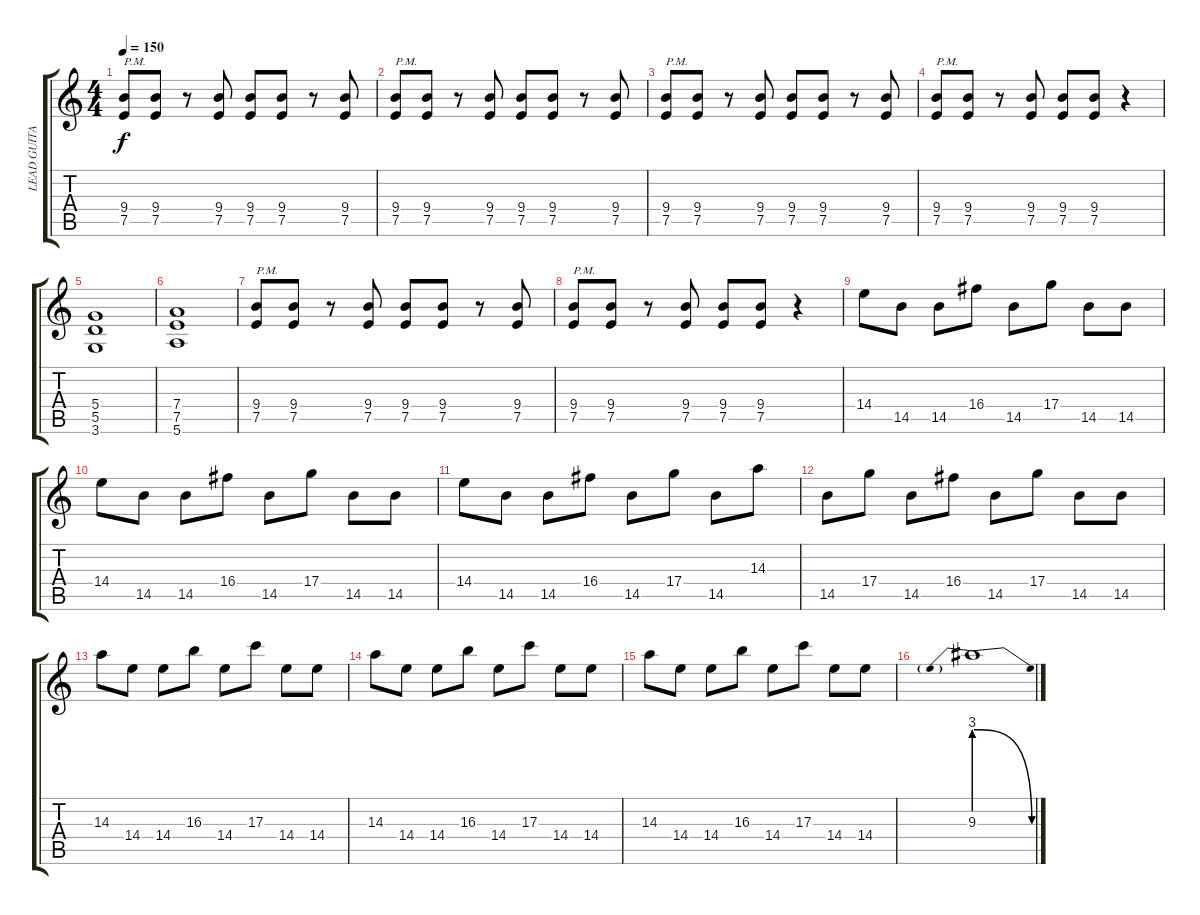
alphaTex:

\track ("LEAD GUITARE" "LEAD GUITA") {instrument distortionguitar}
\staff {score tabs}
\tuning (E4 B3 G3 D3 A2 E2) {hide}
\ts (4 4)
\tempo 150
\clef g2
\ks c
(9.4 7.5).8{txt "P.M." dy f} (9.4 7.5).8 r.8 (9.4 7.5).8 (9.4 7.5).8 (9.4 7.5).8 r.8 (9.4 7.5).8 |
(9.4 7.5).8{txt "P.M."} (9.4 7.5).8 r.8 (9.4 7.5).8 (9.4 7.5).8 (9.4 7.5).8 r.8 (9.4 7.5).8 |
(9.4 7.5).8{txt "P.M."} (9.4 7.5).8 r.8 (9.4 7.5).8 (9.4 7.5).8 (9.4 7.5).8 r.8 (9.4 7.5).8 |
(9.4 7.5).8{txt "P.M."} (9.4 7.5).8 r.8 (9.4 7.5).8 (9.4 7.5).8 (9.4 7.5).8 r.4 |
(5.4 5.5 3.6).1 |
(7.4 7.5 5.6).1 |
(9.4 7.5).8{txt "P.M."} (9.4 7.5).8 r.8 (9.4 7.5).8 (9.4 7.5).8 (9.4 7.5).8 r.8 (9.4 7.5).8 |
(9.4 7.5).8{txt "P.M."} (9.4 7.5).8 r.8 (9.4 7.5).8 (9.4 7.5).8 (9.4 7.5).8 r.4 |
14.4.8{volume 16} 14.5.8 14.5.8 16.4.8 14.5.8 17.4.8 14.5.8 14.5.8 |
14.4.8 14.5.8 14.5.8 16.4.8 14.5.8 17.4.8 14.5.8 14.5.8 |
14.4.8 14.5.8 14.5.8 16.4.8 14.5.8 17.4.8 14.5.8 14.3.8 |
14.5.8 17.4.8 14.5.8 16.4.8 14.5.8 17.4.8 14.5.8 14.5.8 |
14.3.8 14.4.8 14.4.8 16.3.8 14.4.8 17.3.8 14.4.8 14.4.8 |
14.3.8 14.4.8 14.4.8 16.3.8 14.4.8 17.3.8 14.4.8 14.4.8 |
14.3.8 14.4.8 14.4.8 16.3.8 14.4.8 17.3.8 14.4.8 14.4.8 |
9.3{be (prebendrelease 0 12 60 0)}.1
